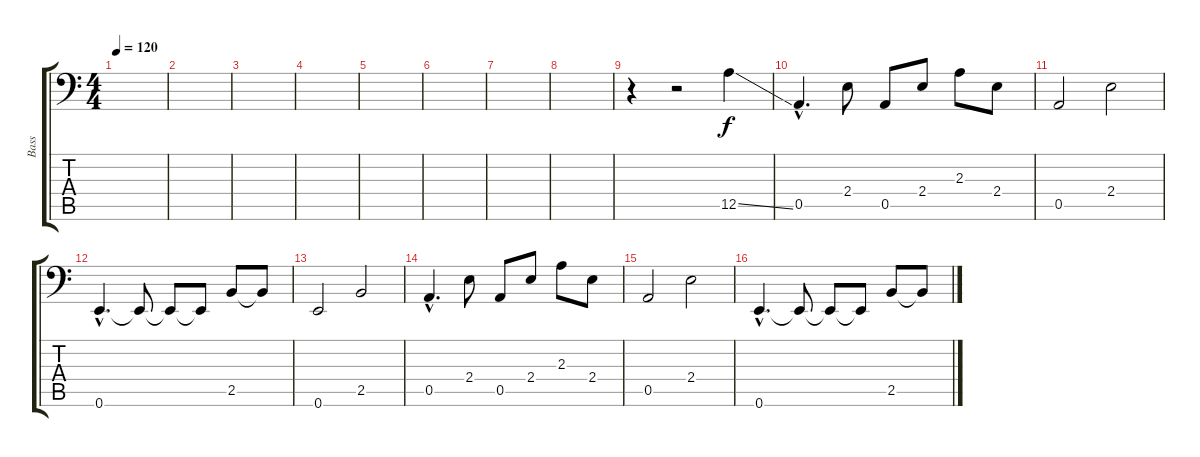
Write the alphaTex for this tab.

\track ("Bass" "Bass") {instrument electricbassfinger}
\staff {score tabs}
\tuning (E3 B2 G2 D2 A1 E1) {hide}
\ts (4 4)
\tempo 120
\clef f4
\ks c
|
|
|
|
|
|
|
|
r.4 r.2 12.5{ss}.4 |
0.5{hac}.4{d dy f} 2.4.8 0.5.8 2.4.8 2.3.8 2.4.8 |
0.5.2 2.4.2 |
0.6{hac}.4{d} 0.6{t}.8 0.6{t}.8 0.6{t}.8 2.5.8 2.5{t}.8 |
0.6.2 2.5.2 |
0.5{hac}.4{d} 2.4.8 0.5.8 2.4.8 2.3.8 2.4.8 |
0.5.2 2.4.2 |
0.6{hac}.4{d} 0.6{t}.8 0.6{t}.8 0.6{t}.8 2.5.8 2.5{t}.8
